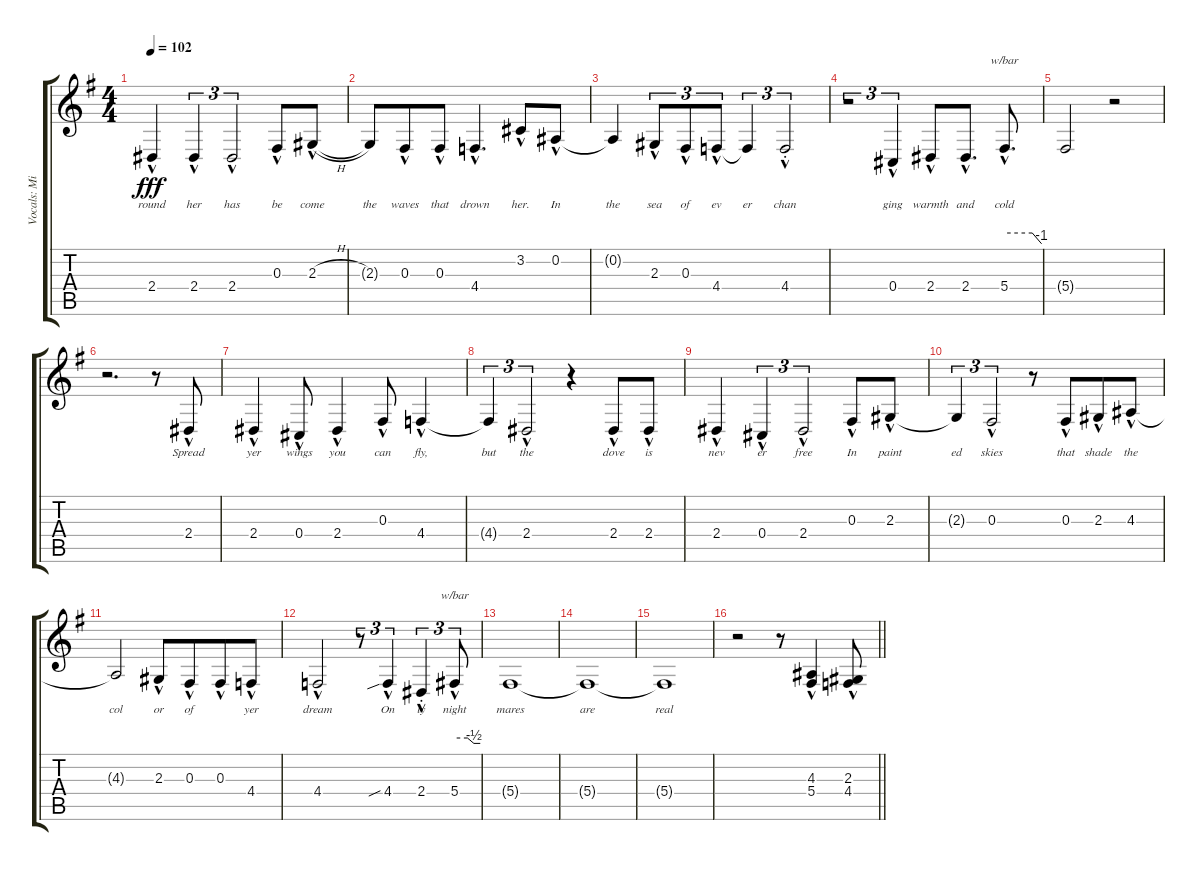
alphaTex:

\track ("Vocals: Midnight" "Vocals: Mi") {instrument lead2sawtooth}
\staff {score tabs}
\tuning (Eb4 Bb3 Gb3 Db3 Ab2 Eb2) {hide}
\ts (4 4)
\tempo 102
\clef g2
\ks g
2.4{hac}.4{lyrics (0 "round") lyrics (1 "") lyrics (2 "") lyrics (3 "") lyrics (4 "") dy fff} 2.4{hac}.4{tu (3 2) lyrics (0 "her") lyrics (1 "") lyrics (2 "") lyrics (3 "") lyrics (4 "")} 2.4{hac}.2{tu (3 2) lyrics (0 "has") lyrics (1 "") lyrics (2 "") lyrics (3 "") lyrics (4 "")} 0.3{hac}.8{lyrics (0 "be") lyrics (1 "") lyrics (2 "") lyrics (3 "") lyrics (4 "")} 2.3{h hac}.8{lyrics (0 "come") lyrics (1 "") lyrics (2 "") lyrics (3 "") lyrics (4 "")} |
2.3{t}.8{lyrics (0 "the") lyrics (1 "") lyrics (2 "") lyrics (3 "") lyrics (4 "")} 0.3{hac}.8{lyrics (0 "waves") lyrics (1 "") lyrics (2 "") lyrics (3 "") lyrics (4 "") beam merge} 0.3{hac}.8{lyrics (0 "that") lyrics (1 "") lyrics (2 "") lyrics (3 "") lyrics (4 "")} 4.4{hac}.4{d lyrics (0 "drown") lyrics (1 "") lyrics (2 "") lyrics (3 "") lyrics (4 "")} 3.2{hac}.8{lyrics (0 "her.") lyrics (1 "") lyrics (2 "") lyrics (3 "") lyrics (4 "")} 0.2{hac}.8{lyrics (0 "In") lyrics (1 "") lyrics (2 "") lyrics (3 "") lyrics (4 "")} |
0.2{t}.4{lyrics (0 "the") lyrics (1 "") lyrics (2 "") lyrics (3 "") lyrics (4 "")} 2.3{hac}.8{tu (3 2) lyrics (0 "sea") lyrics (1 "") lyrics (2 "") lyrics (3 "") lyrics (4 "")} 0.3{hac}.8{tu (3 2) lyrics (0 "of") lyrics (1 "") lyrics (2 "") lyrics (3 "") lyrics (4 "")} 4.4{hac}.8{tu (3 2) lyrics (0 "ev") lyrics (1 "") lyrics (2 "") lyrics (3 "") lyrics (4 "")} 4.4{t}.4{tu (3 2) lyrics (0 "er") lyrics (1 "") lyrics (2 "") lyrics (3 "") lyrics (4 "")} 4.4{hac st}.2{tu (3 2) lyrics (0 "chan") lyrics (1 "") lyrics (2 "") lyrics (3 "") lyrics (4 "")} |
r.2{tu (3 2)} 0.4{hac}.4{tu (3 2) lyrics (0 "ging") lyrics (1 "") lyrics (2 "") lyrics (3 "") lyrics (4 "")} 2.4{hac}.8{lyrics (0 "warmth") lyrics (1 "") lyrics (2 "") lyrics (3 "") lyrics (4 "") beam merge} 2.4{hac}.8{d lyrics (0 "and") lyrics (1 "") lyrics (2 "") lyrics (3 "") lyrics (4 "")} 5.4{hac}.8{d tbe (custom default 0 0 45 0 60 -4) lyrics (0 "cold") lyrics (1 "") lyrics (2 "") lyrics (3 "") lyrics (4 "")} |
5.4{t}.2{lyrics (0 "") lyrics (1 "") lyrics (2 "") lyrics (3 "") lyrics (4 "")} r.2 |
r.2{d} r.8 2.4{hac}.8{lyrics (0 "Spread") lyrics (1 "") lyrics (2 "") lyrics (3 "") lyrics (4 "")} |
2.4{hac}.4{lyrics (0 "yer") lyrics (1 "") lyrics (2 "") lyrics (3 "") lyrics (4 "")} 0.4{hac}.8{lyrics (0 "wings") lyrics (1 "") lyrics (2 "") lyrics (3 "") lyrics (4 "")} 2.4{hac}.4{lyrics (0 "you") lyrics (1 "") lyrics (2 "") lyrics (3 "") lyrics (4 "")} 0.3{hac}.8{lyrics (0 "can") lyrics (1 "") lyrics (2 "") lyrics (3 "") lyrics (4 "")} 4.4{hac}.4{lyrics (0 "fly,") lyrics (1 "") lyrics (2 "") lyrics (3 "") lyrics (4 "")} |
4.4{t}.4{tu (3 2) lyrics (0 "but") lyrics (1 "") lyrics (2 "") lyrics (3 "") lyrics (4 "")} 2.4{hac}.2{tu (3 2) lyrics (0 "the") lyrics (1 "") lyrics (2 "") lyrics (3 "") lyrics (4 "")} r.4 2.4{hac}.8{lyrics (0 "dove") lyrics (1 "") lyrics (2 "") lyrics (3 "") lyrics (4 "")} 2.4{hac}.8{lyrics (0 "is") lyrics (1 "") lyrics (2 "") lyrics (3 "") lyrics (4 "")} |
2.4{hac}.4{lyrics (0 "nev") lyrics (1 "") lyrics (2 "") lyrics (3 "") lyrics (4 "")} 0.4{hac}.4{tu (3 2) lyrics (0 "er") lyrics (1 "") lyrics (2 "") lyrics (3 "") lyrics (4 "")} 2.4{hac}.2{tu (3 2) lyrics (0 "free") lyrics (1 "") lyrics (2 "") lyrics (3 "") lyrics (4 "")} 0.3{hac}.8{lyrics (0 "In") lyrics (1 "") lyrics (2 "") lyrics (3 "") lyrics (4 "")} 2.3{hac}.8{lyrics (0 "paint") lyrics (1 "") lyrics (2 "") lyrics (3 "") lyrics (4 "")} |
2.3{t}.4{tu (3 2) lyrics (0 "ed") lyrics (1 "") lyrics (2 "") lyrics (3 "") lyrics (4 "")} 0.3{hac}.2{tu (3 2) lyrics (0 "skies") lyrics (1 "") lyrics (2 "") lyrics (3 "") lyrics (4 "")} r.8 0.3{hac}.8{lyrics (0 "that") lyrics (1 "") lyrics (2 "") lyrics (3 "") lyrics (4 "") beam merge} 2.3{hac}.8{lyrics (0 "shade") lyrics (1 "") lyrics (2 "") lyrics (3 "") lyrics (4 "")} 4.3{hac}.8{lyrics (0 "the") lyrics (1 "") lyrics (2 "") lyrics (3 "") lyrics (4 "")} |
4.3{t}.2{lyrics (0 "col") lyrics (1 "") lyrics (2 "") lyrics (3 "") lyrics (4 "")} 2.3{hac}.8{lyrics (0 "or") lyrics (1 "") lyrics (2 "") lyrics (3 "") lyrics (4 "")} 0.3{hac}.8{lyrics (0 "of") lyrics (1 "") lyrics (2 "") lyrics (3 "") lyrics (4 "") beam merge} 0.3{hac}.8{lyrics (0 "") lyrics (1 "") lyrics (2 "") lyrics (3 "") lyrics (4 "")} 4.4{hac}.8{lyrics (0 "yer") lyrics (1 "") lyrics (2 "") lyrics (3 "") lyrics (4 "")} |
4.4{hac}.2{lyrics (0 "dream") lyrics (1 "") lyrics (2 "") lyrics (3 "") lyrics (4 "")} r.8{tu (3 2)} 4.4{sib hac}.4{tu (3 2) lyrics (0 "On") lyrics (1 "") lyrics (2 "") lyrics (3 "") lyrics (4 "")} 2.4{hac st}.4{tu (3 2) lyrics (0 "ly") lyrics (1 "") lyrics (2 "") lyrics (3 "") lyrics (4 "")} 5.4{hac}.8{tu (3 2) tbe (custom default 0 0 30 0 45 -2 60 -2) lyrics (0 "night") lyrics (1 "") lyrics (2 "") lyrics (3 "") lyrics (4 "")} |
5.4{t}.1{lyrics (0 "mares") lyrics (1 "") lyrics (2 "") lyrics (3 "") lyrics (4 "")} |
5.4{t}.1{lyrics (0 "are") lyrics (1 "") lyrics (2 "") lyrics (3 "") lyrics (4 "")} |
5.4{t}.1{lyrics (0 "real") lyrics (1 "") lyrics (2 "") lyrics (3 "") lyrics (4 "")} |
\barLineRight lightlight
r.2 r.8 (4.3{hac} 5.4{hac}).4{lyrics (0 "") lyrics (1 "") lyrics (2 "") lyrics (3 "") lyrics (4 "")} (2.3{hac} 4.4{hac}).8{lyrics (0 "") lyrics (1 "") lyrics (2 "") lyrics (3 "") lyrics (4 "")}
